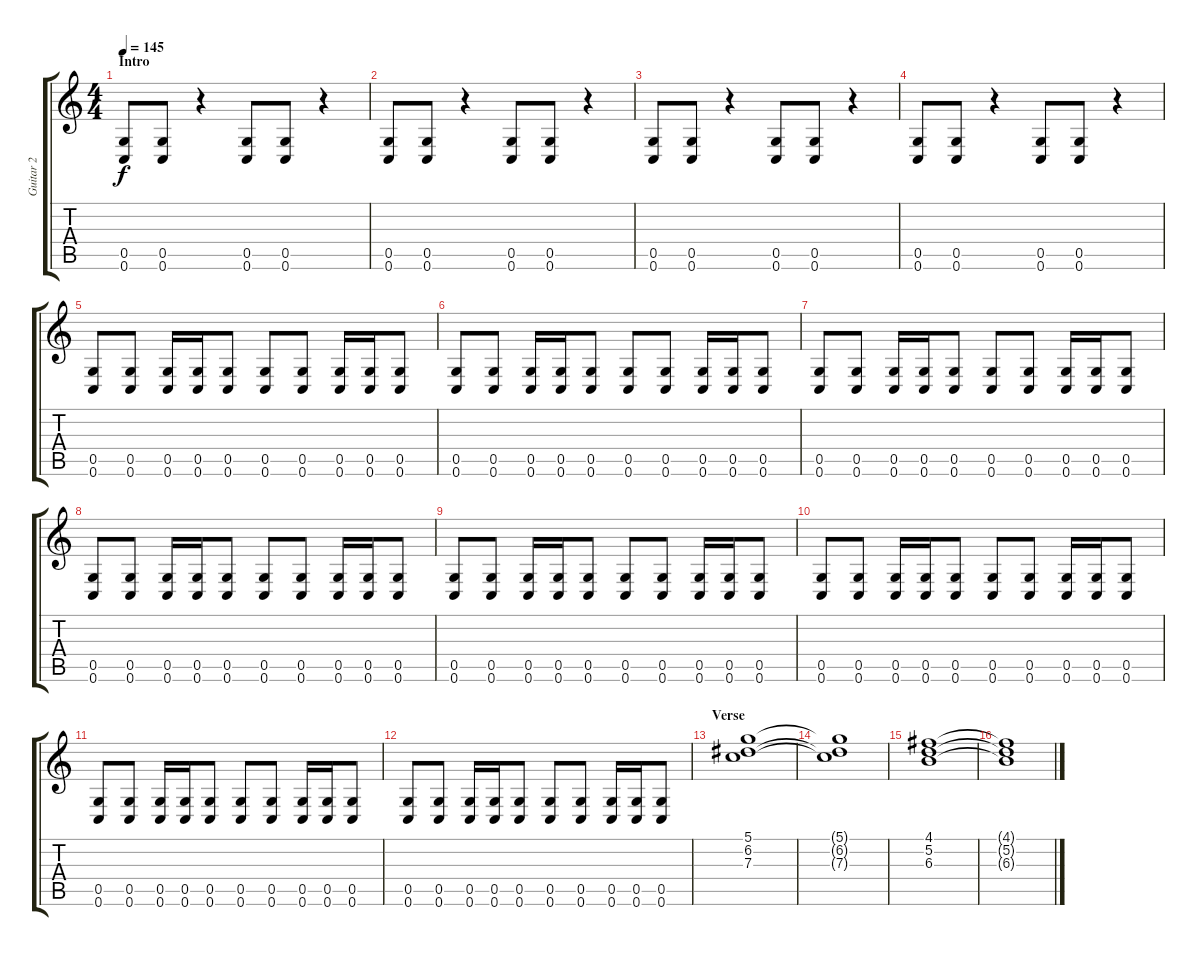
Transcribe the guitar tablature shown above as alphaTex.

\track ("Guitar 2" "Guitar 2") {instrument distortionguitar}
\staff {score tabs}
\tuning (D4 A3 F3 C3 G2 C2) {hide}
\ts (4 4)
\section ("" "Intro")
\tempo 145
\clef g2
\ks c
(0.5 0.6).8{dy f instrument distortionguitar} (0.5 0.6).8 r.4 (0.5 0.6).8 (0.5 0.6).8 r.4 |
(0.5 0.6).8 (0.5 0.6).8 r.4 (0.5 0.6).8 (0.5 0.6).8 r.4 |
(0.5 0.6).8 (0.5 0.6).8 r.4 (0.5 0.6).8 (0.5 0.6).8 r.4 |
(0.5 0.6).8 (0.5 0.6).8 r.4 (0.5 0.6).8 (0.5 0.6).8 r.4 |
(0.5 0.6).8 (0.5 0.6).8 (0.5 0.6).16 (0.5 0.6).16 (0.5 0.6).8 (0.5 0.6).8 (0.5 0.6).8 (0.5 0.6).16 (0.5 0.6).16 (0.5 0.6).8 |
(0.5 0.6).8 (0.5 0.6).8 (0.5 0.6).16 (0.5 0.6).16 (0.5 0.6).8 (0.5 0.6).8 (0.5 0.6).8 (0.5 0.6).16 (0.5 0.6).16 (0.5 0.6).8 |
(0.5 0.6).8 (0.5 0.6).8 (0.5 0.6).16 (0.5 0.6).16 (0.5 0.6).8 (0.5 0.6).8 (0.5 0.6).8 (0.5 0.6).16 (0.5 0.6).16 (0.5 0.6).8 |
(0.5 0.6).8 (0.5 0.6).8 (0.5 0.6).16 (0.5 0.6).16 (0.5 0.6).8 (0.5 0.6).8 (0.5 0.6).8 (0.5 0.6).16 (0.5 0.6).16 (0.5 0.6).8 |
(0.5 0.6).8 (0.5 0.6).8 (0.5 0.6).16 (0.5 0.6).16 (0.5 0.6).8 (0.5 0.6).8 (0.5 0.6).8 (0.5 0.6).16 (0.5 0.6).16 (0.5 0.6).8 |
(0.5 0.6).8 (0.5 0.6).8 (0.5 0.6).16 (0.5 0.6).16 (0.5 0.6).8 (0.5 0.6).8 (0.5 0.6).8 (0.5 0.6).16 (0.5 0.6).16 (0.5 0.6).8 |
(0.5 0.6).8 (0.5 0.6).8 (0.5 0.6).16 (0.5 0.6).16 (0.5 0.6).8 (0.5 0.6).8 (0.5 0.6).8 (0.5 0.6).16 (0.5 0.6).16 (0.5 0.6).8 |
(0.5 0.6).8 (0.5 0.6).8 (0.5 0.6).16 (0.5 0.6).16 (0.5 0.6).8 (0.5 0.6).8 (0.5 0.6).8 (0.5 0.6).16 (0.5 0.6).16 (0.5 0.6).8 |
\section ("" "Verse")
(5.1 6.2 7.3).1{instrument electricguitarmuted} |
(5.1{t} 6.2{t} 7.3{t}).1 |
(4.1 5.2 6.3).1 |
(4.1{t} 5.2{t} 6.3{t}).1
